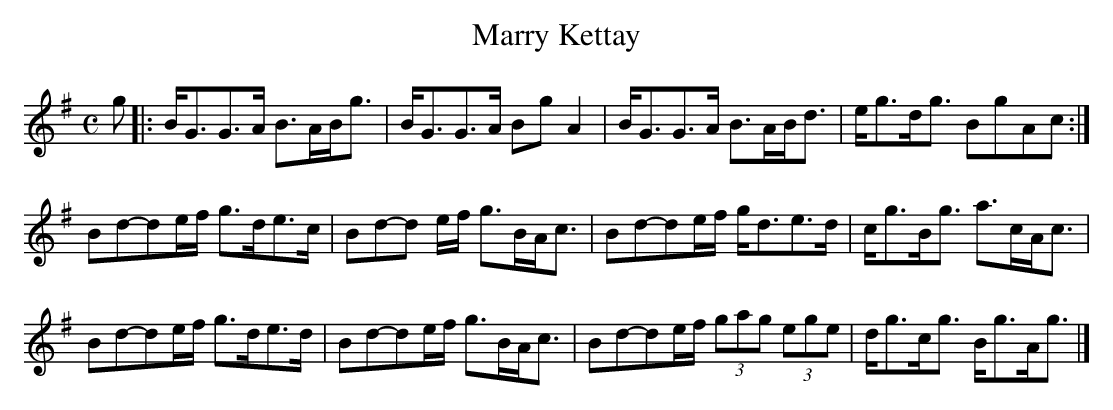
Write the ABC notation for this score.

X:1
T:Marry Kettay
L:1/8
M:C
K:G
g|:B<GG>A B>AB<g|B<GG>A Bg A2|B<GG>A B>AB<d|e<gd<g BgAc:|
Bd-de/f/ g>de>c|Bd-d e/f/ g>BA<c|Bd-de/f/ g<de>d|c<gB<g a>cA<c|
Bd-de/f/ g>de>d|Bd-de/f/ g>BA<c|Bd-de/f/ (3gag (3ege|d<gc<g B<gA<g|]
